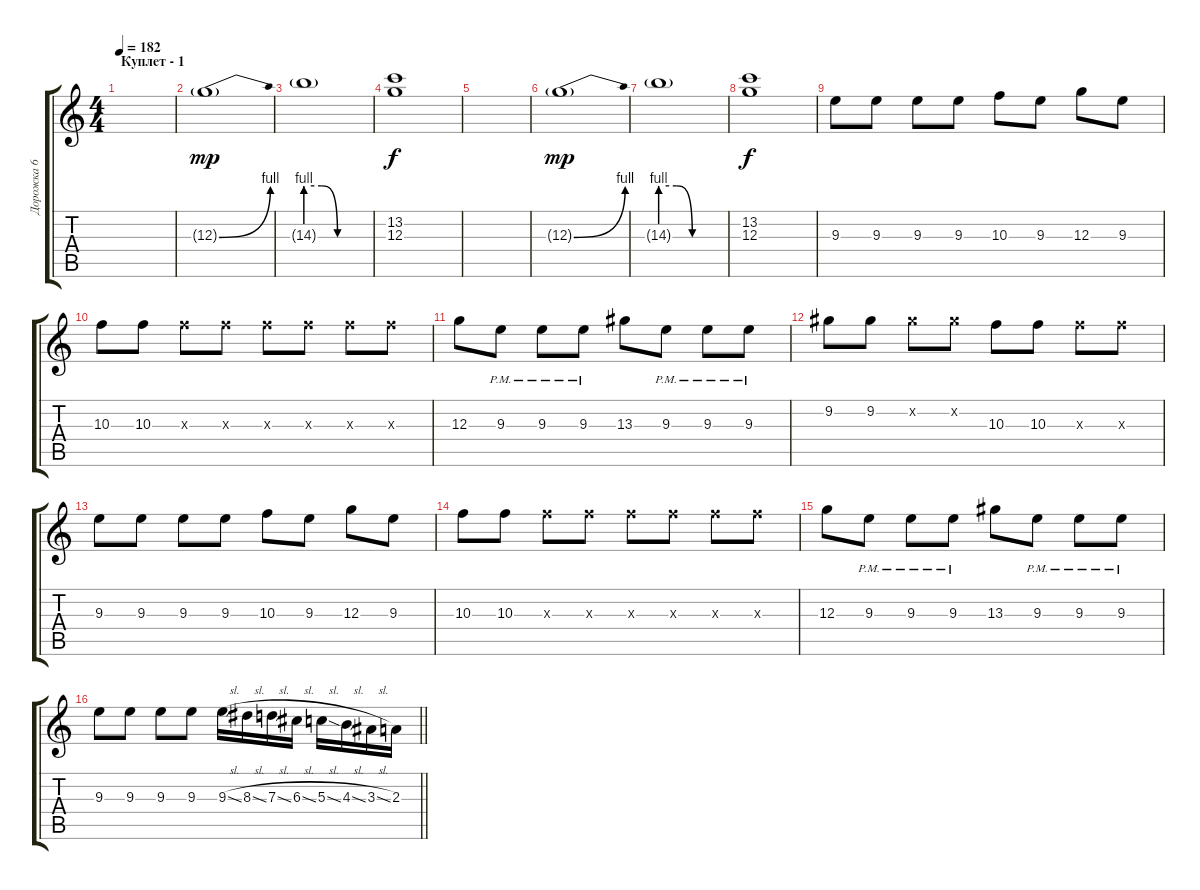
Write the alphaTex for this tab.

\track ("Дорожка 6" "Дорожка 6") {instrument distortionguitar}
\staff {score tabs}
\tuning (E4 B3 G3 D3 A2 E2) {hide}
\ts (4 4)
\section ("" "Куплет - 1")
\tempo 182
\clef g2
\ks c
|
12.3{be (bend 0 0 60 4) g}.1{dy mp volume 3} |
14.3{be (custom 0 4 15 4 30 0 60 0) g}.1{volume 3} |
(13.2 12.3).1{dy f volume 4} |
|
12.3{be (bend 0 0 60 4) g}.1{dy mp volume 3} |
14.3{be (custom 0 4 15 4 30 0 60 0) g}.1{volume 3} |
(13.2 12.3).1{dy f volume 4} |
9.3.8 9.3.8 9.3.8 9.3.8 10.3.8 9.3.8 12.3.8 9.3.8 |
10.3.8 10.3.8 10.3{x}.8 10.3{x}.8 10.3{x}.8 10.3{x}.8 10.3{x}.8 10.3{x}.8 |
12.3.8{volume 9} 9.3{pm}.8 9.3{pm}.8 9.3{pm}.8 13.3.8{volume 9} 9.3{pm}.8 9.3{pm}.8 9.3{pm}.8 |
9.2.8 9.2.8 9.2{x}.8 9.2{x}.8 10.3.8 10.3.8 10.3{x}.8 10.3{x}.8 |
9.3.8 9.3.8 9.3.8 9.3.8 10.3.8 9.3.8 12.3.8 9.3.8 |
10.3.8 10.3.8 10.3{x}.8 10.3{x}.8 10.3{x}.8 10.3{x}.8 10.3{x}.8 10.3{x}.8 |
12.3.8{volume 9} 9.3{pm}.8 9.3{pm}.8 9.3{pm}.8 13.3.8{volume 9} 9.3{pm}.8 9.3{pm}.8 9.3{pm}.8 |
\barLineRight lightlight
9.3.8 9.3.8 9.3.8 9.3.8 9.3{sl}.16 8.3{sl}.16 7.3{sl}.16 6.3{sl}.16 5.3{sl}.16 4.3{sl}.16 3.3{sl}.16 2.3.16
